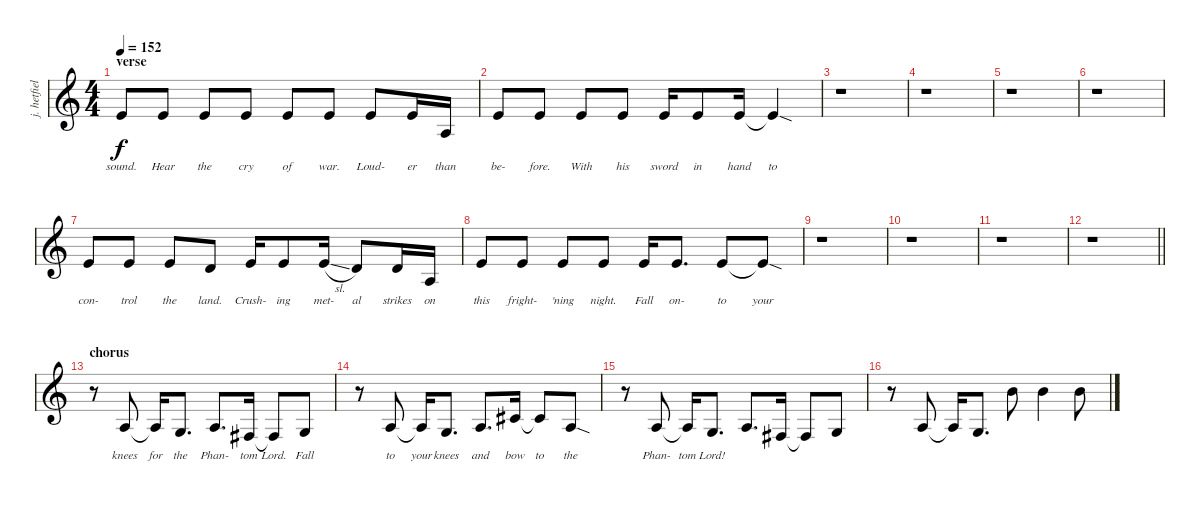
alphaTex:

\track ("j. hetfield - vocals" "j. hetfiel") {instrument lead1square}
\staff {score}
\tuning (E4 B3 G3 D3 A2 E2) {hide}
\ts (4 4)
\section ("" "verse")
\tempo 152
\clef g2
\ks c
0.1.8{lyrics (0 "sound.") lyrics (1 "") lyrics (2 "") lyrics (3 "") lyrics (4 "") dy f} 0.1.8{lyrics (0 "Hear") lyrics (1 "") lyrics (2 "") lyrics (3 "") lyrics (4 "")} 0.1.8{lyrics (0 "the") lyrics (1 "") lyrics (2 "") lyrics (3 "") lyrics (4 "")} 0.1.8{lyrics (0 "cry") lyrics (1 "") lyrics (2 "") lyrics (3 "") lyrics (4 "")} 0.1.8{lyrics (0 "of") lyrics (1 "") lyrics (2 "") lyrics (3 "") lyrics (4 "")} 0.1.8{lyrics (0 "war.") lyrics (1 "") lyrics (2 "") lyrics (3 "") lyrics (4 "")} 0.1.8{lyrics (0 "Loud-") lyrics (1 "") lyrics (2 "") lyrics (3 "") lyrics (4 "")} 0.1.16{lyrics (0 "er") lyrics (1 "") lyrics (2 "") lyrics (3 "") lyrics (4 "")} 2.3.16{lyrics (0 "than") lyrics (1 "") lyrics (2 "") lyrics (3 "") lyrics (4 "")} |
0.1.8{lyrics (0 "be-") lyrics (1 "") lyrics (2 "") lyrics (3 "") lyrics (4 "")} 0.1.8{lyrics (0 "fore.") lyrics (1 "") lyrics (2 "") lyrics (3 "") lyrics (4 "")} 0.1.8{lyrics (0 "With") lyrics (1 "") lyrics (2 "") lyrics (3 "") lyrics (4 "")} 0.1.8{lyrics (0 "his") lyrics (1 "") lyrics (2 "") lyrics (3 "") lyrics (4 "")} 0.1.16{lyrics (0 "sword") lyrics (1 "") lyrics (2 "") lyrics (3 "") lyrics (4 "")} 0.1.8{lyrics (0 "in") lyrics (1 "") lyrics (2 "") lyrics (3 "") lyrics (4 "")} 0.1.16{lyrics (0 "hand") lyrics (1 "") lyrics (2 "") lyrics (3 "") lyrics (4 "")} 0.1{sod t}.4{lyrics (0 "to") lyrics (1 "") lyrics (2 "") lyrics (3 "") lyrics (4 "")} |
r.1 |
r.1 |
r.1 |
r.1 |
0.1.8{lyrics (0 "con-") lyrics (1 "") lyrics (2 "") lyrics (3 "") lyrics (4 "")} 0.1.8{lyrics (0 "trol") lyrics (1 "") lyrics (2 "") lyrics (3 "") lyrics (4 "")} 0.1.8{lyrics (0 "the") lyrics (1 "") lyrics (2 "") lyrics (3 "") lyrics (4 "")} 3.2.8{lyrics (0 "land.") lyrics (1 "") lyrics (2 "") lyrics (3 "") lyrics (4 "")} 0.1.16{lyrics (0 "Crush-") lyrics (1 "") lyrics (2 "") lyrics (3 "") lyrics (4 "")} 0.1.8{lyrics (0 "ing") lyrics (1 "") lyrics (2 "") lyrics (3 "") lyrics (4 "")} 5.2{sl}.16{lyrics (0 "met-") lyrics (1 "") lyrics (2 "") lyrics (3 "") lyrics (4 "")} 3.2.8{lyrics (0 "al") lyrics (1 "") lyrics (2 "") lyrics (3 "") lyrics (4 "")} 3.2.16{lyrics (0 "strikes") lyrics (1 "") lyrics (2 "") lyrics (3 "") lyrics (4 "")} 2.3.16{lyrics (0 "on") lyrics (1 "") lyrics (2 "") lyrics (3 "") lyrics (4 "")} |
0.1.8{lyrics (0 "this") lyrics (1 "") lyrics (2 "") lyrics (3 "") lyrics (4 "")} 0.1.8{lyrics (0 "fright-") lyrics (1 "") lyrics (2 "") lyrics (3 "") lyrics (4 "")} 0.1.8{lyrics (0 "'ning") lyrics (1 "") lyrics (2 "") lyrics (3 "") lyrics (4 "")} 0.1.8{lyrics (0 "night.") lyrics (1 "") lyrics (2 "") lyrics (3 "") lyrics (4 "")} 0.1.16{lyrics (0 "Fall") lyrics (1 "") lyrics (2 "") lyrics (3 "") lyrics (4 "")} 0.1.8{d lyrics (0 "on-") lyrics (1 "") lyrics (2 "") lyrics (3 "") lyrics (4 "")} 0.1.8{lyrics (0 "to") lyrics (1 "") lyrics (2 "") lyrics (3 "") lyrics (4 "")} 0.1{sod t}.8{lyrics (0 "your") lyrics (1 "") lyrics (2 "") lyrics (3 "") lyrics (4 "")} |
r.1 |
r.1 |
r.1 |
\barLineRight lightlight
r.1 |
\section ("" "chorus")
r.8 2.3.8{lyrics (0 "knees") lyrics (1 "") lyrics (2 "") lyrics (3 "") lyrics (4 "")} 2.3{t}.16{lyrics (0 "for") lyrics (1 "") lyrics (2 "") lyrics (3 "") lyrics (4 "")} 0.3.8{d lyrics (0 "the") lyrics (1 "") lyrics (2 "") lyrics (3 "") lyrics (4 "")} 2.3.8{d lyrics (0 "Phan-") lyrics (1 "") lyrics (2 "") lyrics (3 "") lyrics (4 "")} 4.4.16{lyrics (0 "tom") lyrics (1 "") lyrics (2 "") lyrics (3 "") lyrics (4 "")} 4.4{t}.8{lyrics (0 "Lord.") lyrics (1 "") lyrics (2 "") lyrics (3 "") lyrics (4 "")} 0.3.8{lyrics (0 "Fall") lyrics (1 "") lyrics (2 "") lyrics (3 "") lyrics (4 "")} |
r.8 2.3.8{lyrics (0 "to") lyrics (1 "") lyrics (2 "") lyrics (3 "") lyrics (4 "")} 2.3{t}.16{lyrics (0 "your") lyrics (1 "") lyrics (2 "") lyrics (3 "") lyrics (4 "")} 0.3.8{d lyrics (0 "knees") lyrics (1 "") lyrics (2 "") lyrics (3 "") lyrics (4 "")} 2.3.8{d lyrics (0 "and") lyrics (1 "") lyrics (2 "") lyrics (3 "") lyrics (4 "")} 6.3.16{lyrics (0 "bow") lyrics (1 "") lyrics (2 "") lyrics (3 "") lyrics (4 "")} 6.3{t}.8{lyrics (0 "to") lyrics (1 "") lyrics (2 "") lyrics (3 "") lyrics (4 "")} 2.3{sod}.8{lyrics (0 "the") lyrics (1 "") lyrics (2 "") lyrics (3 "") lyrics (4 "")} |
r.8 2.3.8{lyrics (0 "Phan-") lyrics (1 "") lyrics (2 "") lyrics (3 "") lyrics (4 "")} 2.3{t}.16{lyrics (0 "tom") lyrics (1 "") lyrics (2 "") lyrics (3 "") lyrics (4 "")} 0.3.8{d lyrics (0 "Lord!") lyrics (1 "") lyrics (2 "") lyrics (3 "") lyrics (4 "")} 2.3.8{d lyrics (0 "") lyrics (1 "") lyrics (2 "") lyrics (3 "") lyrics (4 "")} 4.4.16{lyrics (0 "") lyrics (1 "") lyrics (2 "") lyrics (3 "") lyrics (4 "")} 4.4{t}.8{lyrics (0 "") lyrics (1 "") lyrics (2 "") lyrics (3 "") lyrics (4 "")} 0.3.8 |
r.8 2.3.8 2.3{t}.16 0.3.8{d} 7.1.8 7.1.4 7.1.8
